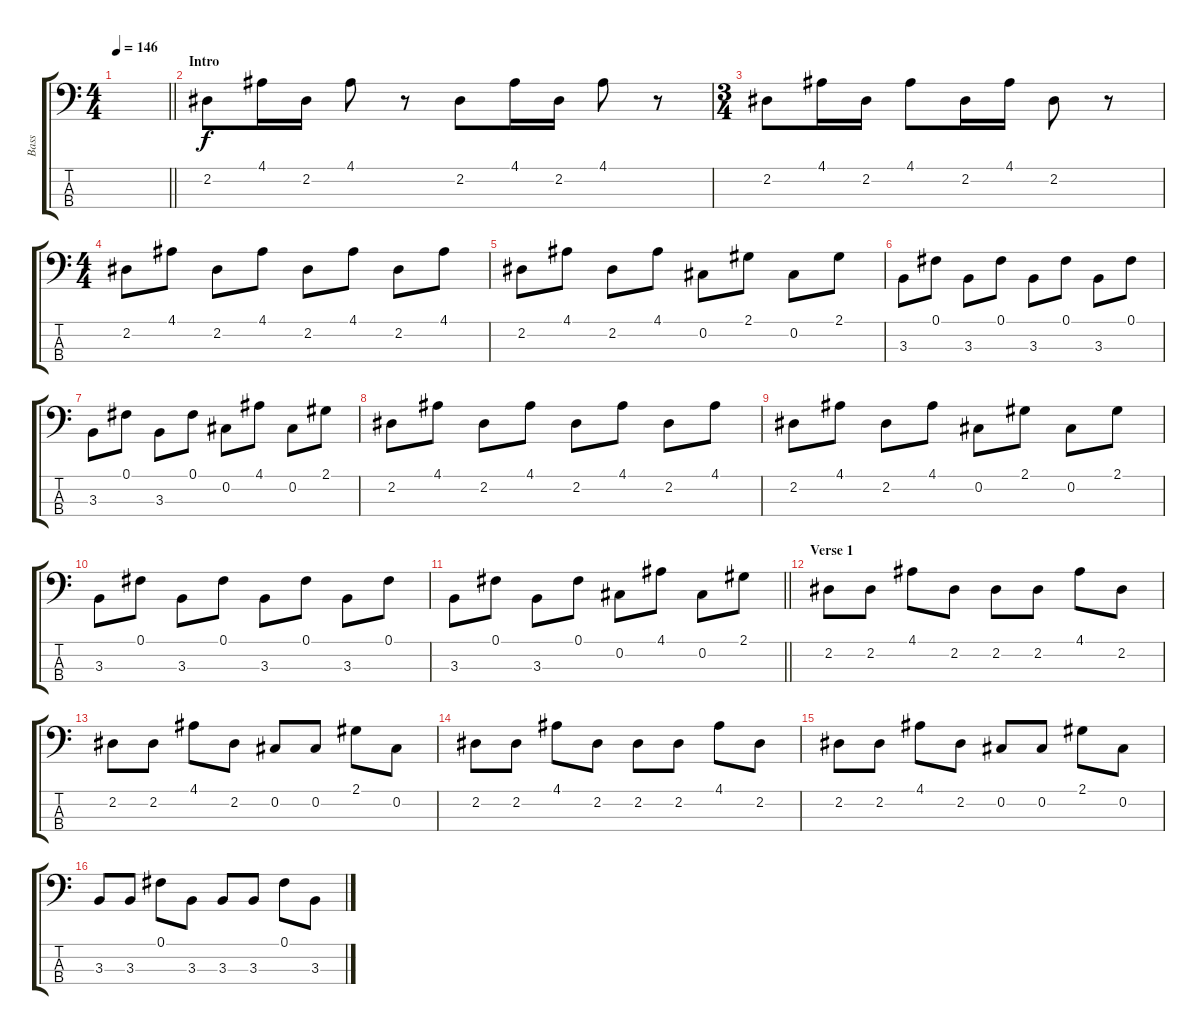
\track ("Bass" "Bass") {instrument electricbassfinger}
\staff {score tabs}
\tuning (Gb2 Db2 Ab1 Eb1) {hide}
\ts (4 4)
\tempo 146
\clef f4
\barLineRight lightlight
\ks c
|
\section ("" "Intro")
2.2.8 4.1.16 2.2.16 4.1.8 r.8 2.2.8 4.1.16 2.2.16 4.1.8 r.8 |
\ts (3 4)
2.2.8 4.1.16 2.2.16 4.1.8 2.2.16 4.1.16 2.2.8 r.8 |
\ts (4 4)
2.2.8 4.1.8 2.2.8 4.1.8 2.2.8 4.1.8 2.2.8 4.1.8 |
2.2.8 4.1.8 2.2.8 4.1.8 0.2.8 2.1.8 0.2.8 2.1.8 |
3.3.8 0.1.8 3.3.8 0.1.8 3.3.8 0.1.8 3.3.8 0.1.8 |
3.3.8 0.1.8 3.3.8 0.1.8 0.2.8 4.1.8 0.2.8 2.1.8 |
2.2.8 4.1.8 2.2.8 4.1.8 2.2.8 4.1.8 2.2.8 4.1.8 |
2.2.8 4.1.8 2.2.8 4.1.8 0.2.8 2.1.8 0.2.8 2.1.8 |
3.3.8 0.1.8 3.3.8 0.1.8 3.3.8 0.1.8 3.3.8 0.1.8 |
\barLineRight lightlight
3.3.8 0.1.8 3.3.8 0.1.8 0.2.8 4.1.8 0.2.8 2.1.8 |
\section ("" "Verse 1")
2.2.8 2.2.8 4.1.8 2.2.8 2.2.8 2.2.8 4.1.8 2.2.8 |
2.2.8 2.2.8 4.1.8 2.2.8 0.2.8 0.2.8 2.1.8 0.2.8 |
2.2.8 2.2.8 4.1.8 2.2.8 2.2.8 2.2.8 4.1.8 2.2.8 |
2.2.8 2.2.8 4.1.8 2.2.8 0.2.8 0.2.8 2.1.8 0.2.8 |
3.3.8 3.3.8 0.1.8 3.3.8 3.3.8 3.3.8 0.1.8 3.3.8
